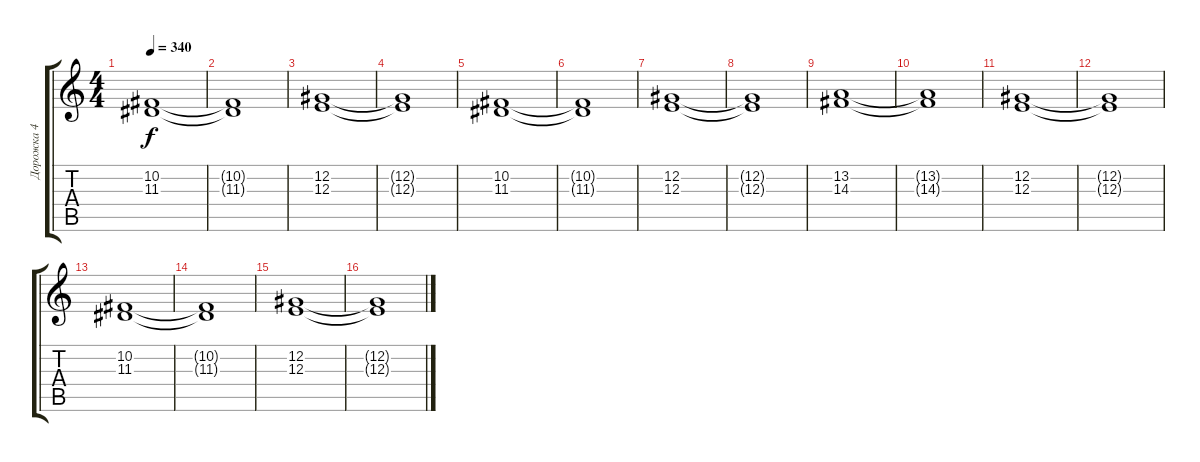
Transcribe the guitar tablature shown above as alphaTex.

\track ("Дорожка 4" "Дорожка 4") {instrument tremolostrings}
\staff {score tabs}
\tuning (Db4 Ab3 E3 B2 Gb2 Db2) {hide}
\ts (4 4)
\tempo 340
\clef g2
\ks c
(10.2 11.3).1{dy f} |
(10.2{t} 11.3{t}).1 |
(12.2 12.3).1 |
(12.2{t} 12.3{t}).1 |
(10.2 11.3).1 |
(10.2{t} 11.3{t}).1 |
(12.2 12.3).1 |
(12.2{t} 12.3{t}).1 |
(13.2 14.3).1 |
(13.2{t} 14.3{t}).1 |
(12.2 12.3).1 |
(12.2{t} 12.3{t}).1 |
(10.2 11.3).1 |
(10.2{t} 11.3{t}).1 |
(12.2 12.3).1 |
(12.2{t} 12.3{t}).1
